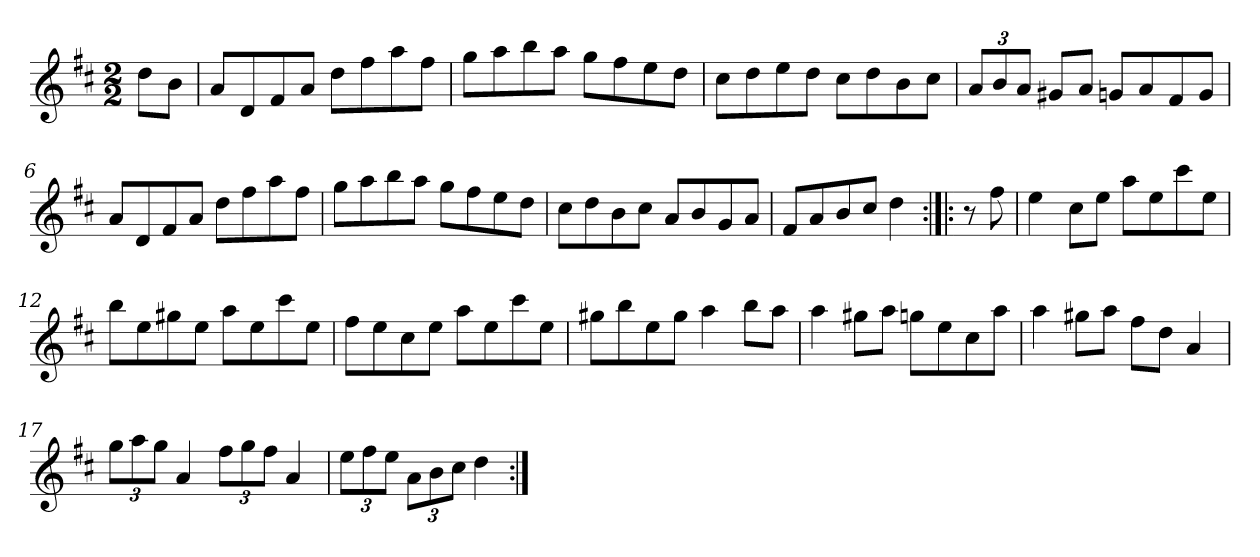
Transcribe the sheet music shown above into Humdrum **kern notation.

**kern
*part1
*staff1
*clefG2
*k[f#c#]
*D:
*M2/2
=1
8dd\L
8b\J
=2
8a/L
8d/
8f#/
8a/J
8dd\L
8ff#\
8aa\
8ff#\J
=3
8gg\L
8aa\
8bb\
8aa\J
8gg\L
8ff#\
8ee\
8dd\J
=4
8cc#\L
8dd\
8ee\
8dd\J
8cc#\L
8dd\
8b\
8cc#\J
=5
*Xbrackettup
12a/L
12b/
12a/J
8g#X/L
8a/J
8gn/L
8a/
8f#/
8g/J
!!LO:LB:g=z
=6
8a/L
8d/
8f#/
8a/J
8dd\L
8ff#\
8aa\
8ff#\J
=7
8gg\L
8aa\
8bb\
8aa\J
8gg\L
8ff#\
8ee\
8dd\J
=8
8cc#\L
8dd\
8b\
8cc#\J
8a/L
8b/
8g/
8a/J
=9
8f#/L
8a/
8b/
8cc#/J
4dd\
=10:|!|:
8r
8ff#\
=11
4ee\
8cc#\L
8ee\J
8aa\L
8ee\
8ccc#\
8ee\J
!!LO:LB:g=z
=12
8bb\L
8ee\
8gg#X\
8ee\J
8aa\L
8ee\
8ccc#\
8ee\J
=13
8ff#\L
8ee\
8cc#\
8ee\J
8aa\L
8ee\
8ccc#\
8ee\J
=14
8gg#X\L
8bb\
8ee\
8gg#\J
4aa\
8bb\L
8aa\J
=15
4aa\
8gg#X\L
8aa\J
8ggn\L
8ee\
8cc#\
8aa\J
=16
4aa\
8gg#X\L
8aa\J
8ff#\L
8dd\J
4a/
!!LO:LB:g=z
=17
12gg\L
12aa\
12gg\J
4a/
12ff#\L
12gg\
12ff#\J
4a/
=18
12ee\L
12ff#\
12ee\J
12a\L
12b\
12cc#\J
4dd\
=:|!
*-
